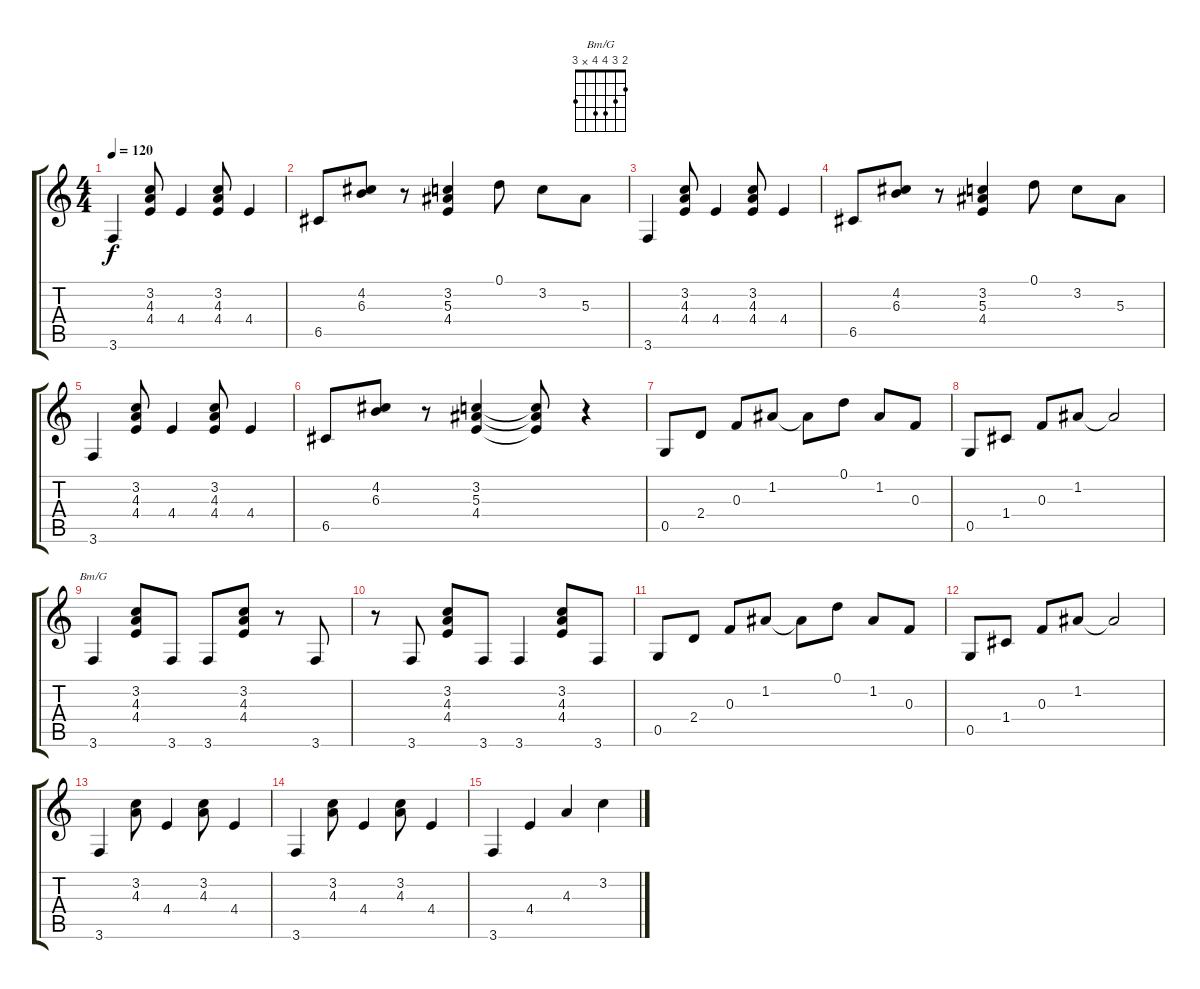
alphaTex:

\track "" {instrument acousticguitarnylon}
\staff {score tabs}
\tuning (D4 A3 F3 C3 G2 D2) {hide}
\chord ("Bm/G" 2 3 4 4 x 3)
\ts (4 4)
\tempo 120
\clef g2
\ks c
3.6.4{dy f} (3.2 4.3 4.4).8 4.4.4 (3.2 4.3 4.4).8 4.4.4 |
6.5.8 (4.2 6.3).8 r.8 (3.2 5.3 4.4).4 0.1.8 3.2.8 5.3.8 |
3.6.4 (3.2 4.3 4.4).8 4.4.4 (3.2 4.3 4.4).8 4.4.4 |
6.5.8 (4.2 6.3).8 r.8 (3.2 5.3 4.4).4 0.1.8 3.2.8 5.3.8 |
3.6.4 (3.2 4.3 4.4).8 4.4.4 (3.2 4.3 4.4).8 4.4.4 |
6.5.8 (4.2 6.3).8 r.8 (3.2 5.3 4.4).4 (3.2{t} 5.3{t} 4.4{t}).8 r.4 |
0.5.8 2.4.8 0.3.8 1.2.8 1.2{t}.8 0.1.8 1.2.8 0.3.8 |
0.5.8 1.4.8 0.3.8 1.2.8 1.2{t}.2 |
3.6.4{ch "Bm/G"} (3.2 4.3 4.4).8 3.6.8 3.6.8 (3.2 4.3 4.4).8 r.8 3.6.8 |
r.8 3.6.8 (3.2 4.3 4.4).8 3.6.8 3.6.4 (3.2 4.3 4.4).8 3.6.8 |
0.5.8 2.4.8 0.3.8 1.2.8 1.2{t}.8 0.1.8 1.2.8 0.3.8 |
0.5.8 1.4.8 0.3.8 1.2.8 1.2{t}.2 |
3.6.4 (3.2 4.3).8 4.4.4 (3.2 4.3).8 4.4.4 |
3.6.4 (3.2 4.3).8 4.4.4 (3.2 4.3).8 4.4.4 |
3.6.4 4.4.4 4.3.4 3.2.4
